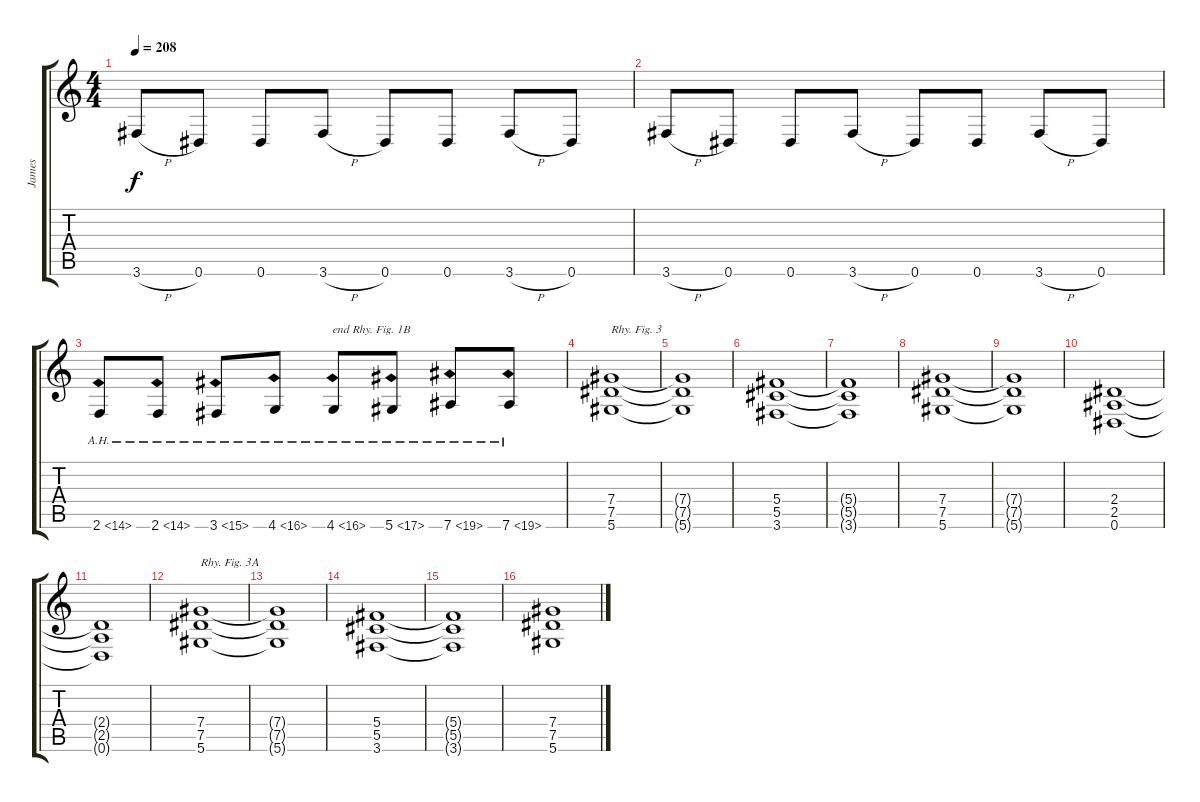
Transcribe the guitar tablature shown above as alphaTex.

\track ("James" "James") {instrument distortionguitar}
\staff {score tabs}
\tuning (Eb4 Bb3 Gb3 Db3 Ab2 Eb2) {hide}
\ts (4 4)
\tempo 208
\clef g2
\ks c
3.6{h}.8{dy f} 0.6.8 0.6.8 3.6{h}.8 0.6.8 0.6.8 3.6{h}.8 0.6.8 |
3.6{h}.8 0.6.8 0.6.8 3.6{h}.8 0.6.8 0.6.8 3.6{h}.8 0.6.8 |
2.6{ah 12}.8 2.6{ah 12}.8 3.6{ah 12}.8 4.6{ah 12}.8 4.6{ah 12}.8{txt "end Rhy. Fig. 1B"} 5.6{ah 12}.8 7.6{ah 12}.8 7.6{ah 12}.8 |
(7.4 7.5 5.6).1{txt "Rhy. Fig. 3"} |
(7.4{t} 7.5{t} 5.6{t}).1 |
(5.4 5.5 3.6).1 |
(5.4{t} 5.5{t} 3.6{t}).1 |
(7.4 7.5 5.6).1 |
(7.4{t} 7.5{t} 5.6{t}).1 |
(2.4 2.5 0.6).1 |
(2.4{t} 2.5{t} 0.6{t}).1 |
(7.4 7.5 5.6).1{txt "Rhy. Fig. 3A"} |
(7.4{t} 7.5{t} 5.6{t}).1 |
(5.4 5.5 3.6).1 |
(5.4{t} 5.5{t} 3.6{t}).1 |
(7.4 7.5 5.6).1
